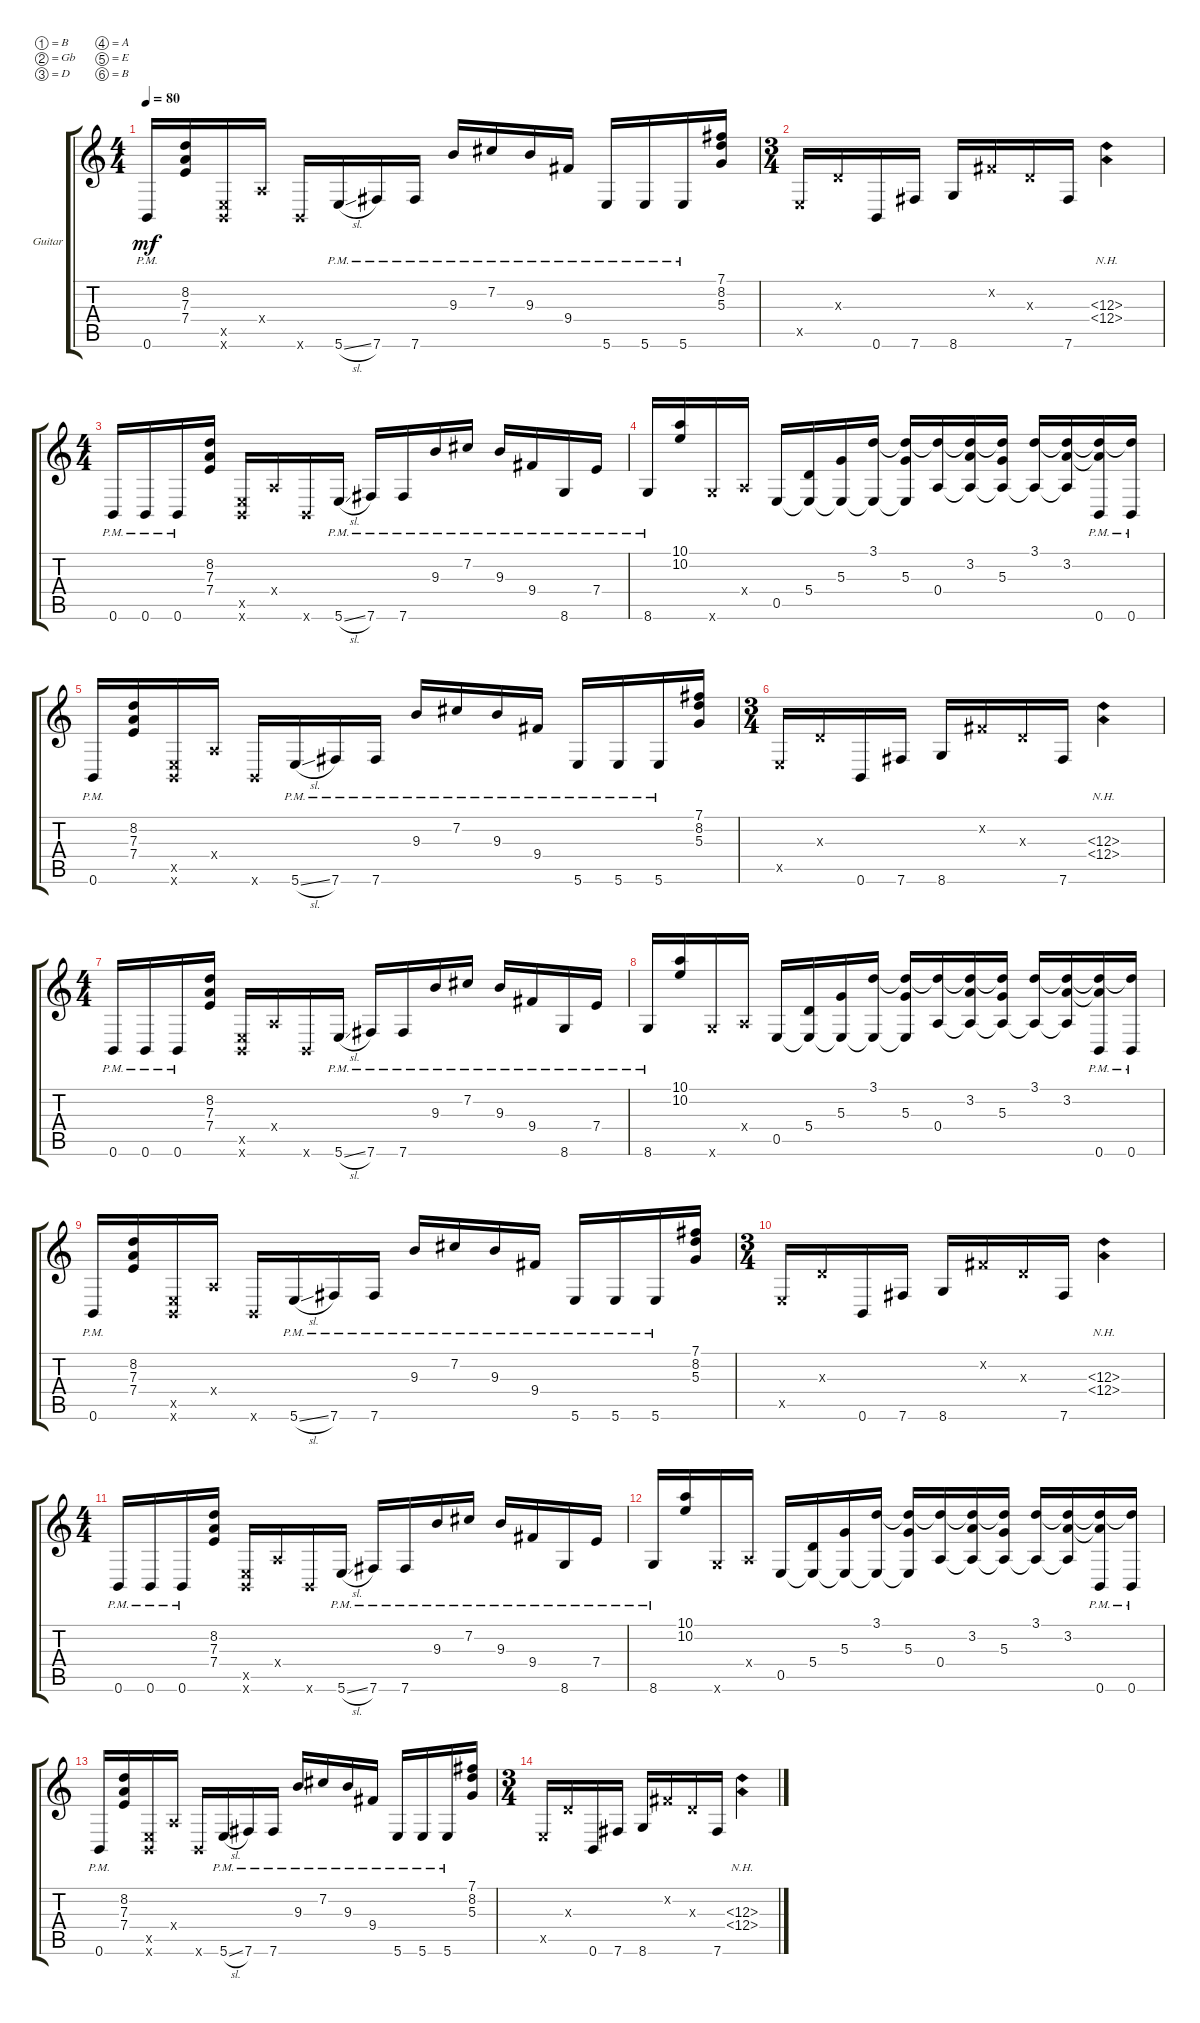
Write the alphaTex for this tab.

\bracketExtendMode groupsimilarinstruments
\firstSystemTrackNameOrientation horizontal
\otherSystemsTrackNameOrientation horizontal
\track ("Andy McKee" "Guitar") {instrument acousticguitarsteel}
\staff {score tabs}
\tuning (B3 Gb3 D3 A2 E2 B1)
\ts (4 4)
\tempo 80
\clef g2
\ks c
0.6{pm}.16{dy mf} (8.2 7.3 7.4).16 (0.5{x} 0.6{x}).16 0.4{x}.16 0.6{x}.16 5.6{sl pm}.16 7.6{pm}.16 7.6{pm}.16 9.3{pm}.16 7.2{pm}.16 9.3{pm}.16 9.4{pm}.16 5.6{pm}.16 5.6{pm}.16 5.6{pm}.16 (7.1 8.2 5.3).16 |
\ts (3 4)
\beaming (8 2 2 2 2)
0.5{x}.16 0.3{x}.16 0.6.16 7.6.16 8.6.16 0.2{x}.16 0.3{x}.16 7.6.16 (12.3{nh} 12.4{nh}).4 |
\ts (4 4)
\beaming (8 2 2 2 2)
0.6{pm}.16 0.6{pm}.16 0.6{pm}.16 (8.2 7.3 7.4).16 (0.5{x} 0.6{x}).16 0.4{x}.16 0.6{x}.16 5.6{sl pm}.16 7.6{pm}.16 7.6{pm}.16 9.3{pm}.16 7.2{pm}.16 9.3{pm}.16 9.4{pm}.16 8.6{pm}.16 7.4{pm}.16 |
8.6{pm}.16 (10.1 10.2).16 8.6{x}.16 0.4{x}.16 0.5.16 (5.4 0.5{t}).16 (5.3 0.5{t}).16 (3.1 0.5{t}).16 (5.3 0.5{t} 3.1{t}).16 (0.4 3.1{t}).16 (3.2 3.1{t} 0.4{t}).16 (3.1{t} 5.3 0.4{t}).16 (3.1 0.4{t}).16 (3.2 0.4{t} 3.1{t}).16 (3.2{t} 0.6{pm} 3.1{t}).16 (3.1{t} 0.6{pm}).16 |
0.6{pm}.16 (8.2 7.3 7.4).16 (0.5{x} 0.6{x}).16 0.4{x}.16 0.6{x}.16 5.6{sl pm}.16 7.6{pm}.16 7.6{pm}.16 9.3{pm}.16 7.2{pm}.16 9.3{pm}.16 9.4{pm}.16 5.6{pm}.16 5.6{pm}.16 5.6{pm}.16 (7.1 8.2 5.3).16 |
\ts (3 4)
\beaming (8 2 2 2 2)
0.5{x}.16 0.3{x}.16 0.6.16 7.6.16 8.6.16 0.2{x}.16 0.3{x}.16 7.6.16 (12.3{nh} 12.4{nh}).4 |
\ts (4 4)
\beaming (8 2 2 2 2)
0.6{pm}.16 0.6{pm}.16 0.6{pm}.16 (8.2 7.3 7.4).16 (0.5{x} 0.6{x}).16 0.4{x}.16 0.6{x}.16 5.6{sl pm}.16 7.6{pm}.16 7.6{pm}.16 9.3{pm}.16 7.2{pm}.16 9.3{pm}.16 9.4{pm}.16 8.6{pm}.16 7.4{pm}.16 |
8.6{pm}.16 (10.1 10.2).16 8.6{x}.16 0.4{x}.16 0.5.16 (5.4 0.5{t}).16 (5.3 0.5{t}).16 (3.1 0.5{t}).16 (5.3 0.5{t} 3.1{t}).16 (0.4 3.1{t}).16 (3.2 3.1{t} 0.4{t}).16 (3.1{t} 5.3 0.4{t}).16 (3.1 0.4{t}).16 (3.2 0.4{t} 3.1{t}).16 (3.2{t} 0.6{pm} 3.1{t}).16 (3.1{t} 0.6{pm}).16 |
0.6{pm}.16 (8.2 7.3 7.4).16 (0.5{x} 0.6{x}).16 0.4{x}.16 0.6{x}.16 5.6{sl pm}.16 7.6{pm}.16 7.6{pm}.16 9.3{pm}.16 7.2{pm}.16 9.3{pm}.16 9.4{pm}.16 5.6{pm}.16 5.6{pm}.16 5.6{pm}.16 (7.1 8.2 5.3).16 |
\ts (3 4)
\beaming (8 2 2 2 2)
0.5{x}.16 0.3{x}.16 0.6.16 7.6.16 8.6.16 0.2{x}.16 0.3{x}.16 7.6.16 (12.3{nh} 12.4{nh}).4 |
\ts (4 4)
\beaming (8 2 2 2 2)
0.6{pm}.16 0.6{pm}.16 0.6{pm}.16 (8.2 7.3 7.4).16 (0.5{x} 0.6{x}).16 0.4{x}.16 0.6{x}.16 5.6{sl pm}.16 7.6{pm}.16 7.6{pm}.16 9.3{pm}.16 7.2{pm}.16 9.3{pm}.16 9.4{pm}.16 8.6{pm}.16 7.4{pm}.16 |
8.6{pm}.16 (10.1 10.2).16 8.6{x}.16 0.4{x}.16 0.5.16 (5.4 0.5{t}).16 (5.3 0.5{t}).16 (3.1 0.5{t}).16 (5.3 0.5{t} 3.1{t}).16 (0.4 3.1{t}).16 (3.2 3.1{t} 0.4{t}).16 (3.1{t} 5.3 0.4{t}).16 (3.1 0.4{t}).16 (3.2 0.4{t} 3.1{t}).16 (3.2{t} 0.6{pm} 3.1{t}).16 (3.1{t} 0.6{pm}).16 |
0.6{pm}.16 (8.2 7.3 7.4).16 (0.5{x} 0.6{x}).16 0.4{x}.16 0.6{x}.16 5.6{sl pm}.16 7.6{pm}.16 7.6{pm}.16 9.3{pm}.16 7.2{pm}.16 9.3{pm}.16 9.4{pm}.16 5.6{pm}.16 5.6{pm}.16 5.6{pm}.16 (7.1 8.2 5.3).16 |
\ts (3 4)
\beaming (8 2 2 2 2)
0.5{x}.16 0.3{x}.16 0.6.16 7.6.16 8.6.16 0.2{x}.16 0.3{x}.16 7.6.16 (12.3{nh} 12.4{nh}).4
